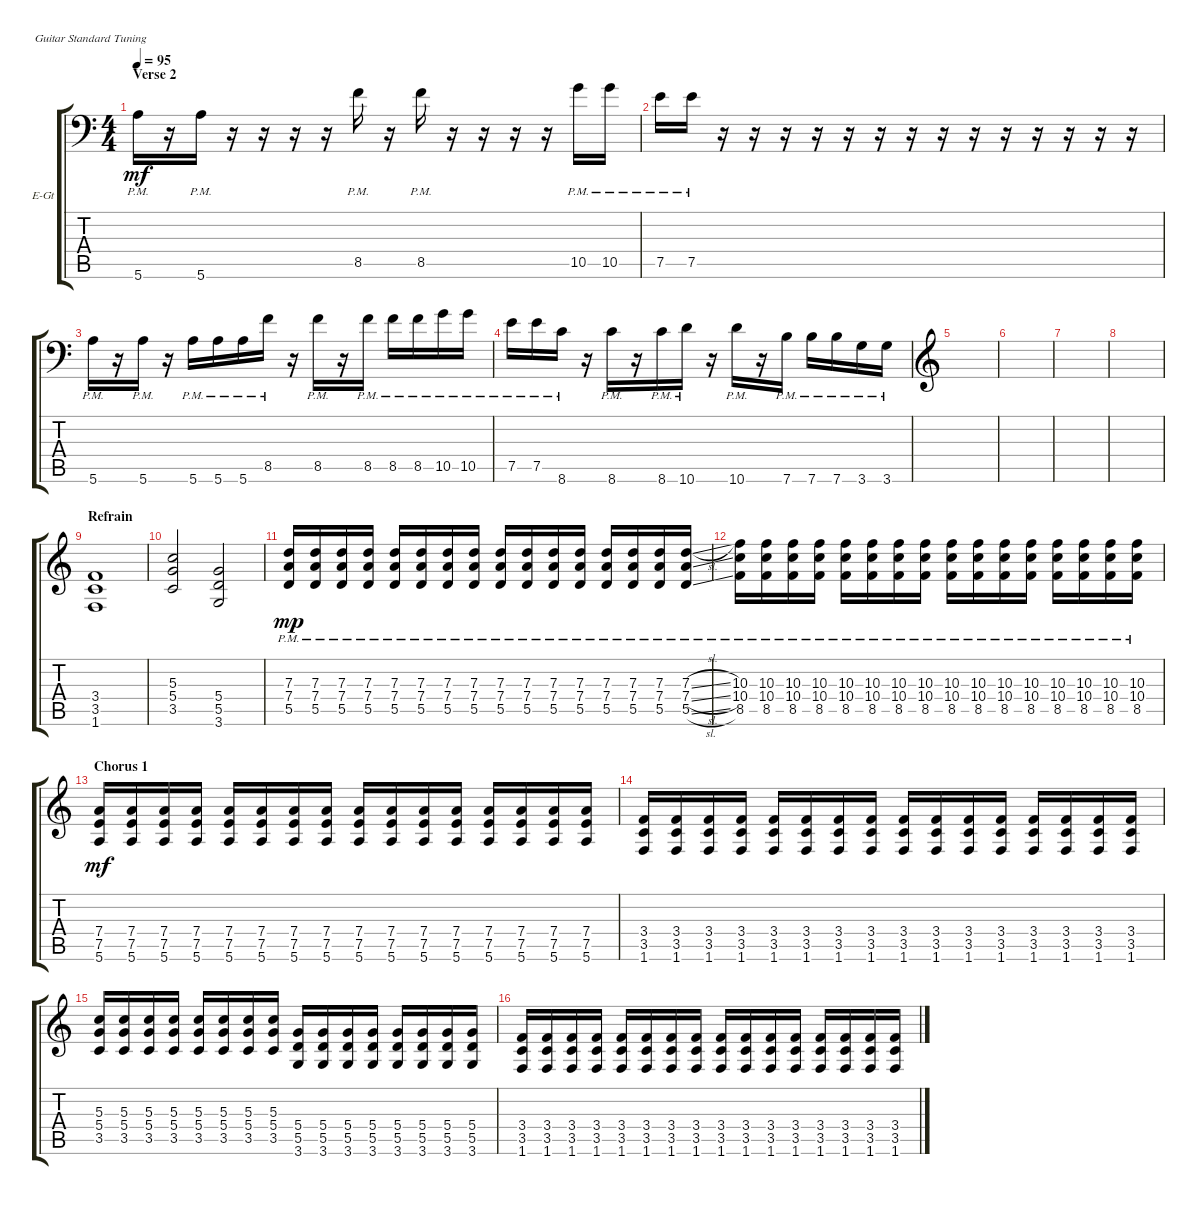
\bracketExtendMode groupsimilarinstruments
\firstSystemTrackNameOrientation horizontal
\otherSystemsTrackNameOrientation horizontal
\track ("Rythm Guitar" "E-Gt") {instrument distortionguitar}
\staff {score tabs}
\tuning (E4 B3 G3 D3 A2 E2)
\ts (4 4)
\section ("" "Verse 2")
\tempo 95
\clef f4
\ks c
5.6{pm}.16{dy mf} r.16 5.6{pm}.16 r.16 r.16 r.16 r.16 8.5{pm}.16 r.16 8.5{pm}.16 r.16 r.16 r.16 r.16 10.5{pm}.16 10.5{pm}.16 |
7.5{pm}.16 7.5{pm}.16 r.16 r.16 r.16 r.16 r.16 r.16 r.16 r.16 r.16 r.16 r.16 r.16 r.16 r.16 |
5.6{pm}.16 r.16 5.6{pm}.16 r.16 5.6{pm}.16 5.6{pm}.16 5.6{pm}.16 8.5{pm}.16 r.16 8.5{pm}.16 r.16 8.5{pm}.16 8.5{pm}.16 8.5{pm}.16 10.5{pm}.16 10.5{pm}.16 |
7.5{pm}.16 7.5{pm}.16 8.6{pm}.16 r.16 8.6{pm}.16 r.16 8.6{pm}.16 10.6{pm}.16 r.16 10.6{pm}.16 r.16 7.6{pm}.16 7.6{pm}.16 7.6{pm}.16 3.6{pm}.16 3.6{pm}.16 |
\clef g2
|
|
|
|
\section ("" "Refrain")
(1.6 3.5 3.4).1 |
(3.5 5.4 5.3).2 (3.6 5.5 5.4).2 |
(5.5{pm} 7.4{pm} 7.3{pm}).16{dy mp} (5.5{pm} 7.4{pm} 7.3{pm}).16 (5.5{pm} 7.4{pm} 7.3{pm}).16 (5.5{pm} 7.4{pm} 7.3{pm}).16 (5.5{pm} 7.4{pm} 7.3{pm}).16 (5.5{pm} 7.4{pm} 7.3{pm}).16 (5.5{pm} 7.4{pm} 7.3{pm}).16 (5.5{pm} 7.4{pm} 7.3{pm}).16 (5.5{pm} 7.4{pm} 7.3{pm}).16 (5.5{pm} 7.4{pm} 7.3{pm}).16 (5.5{pm} 7.4{pm} 7.3{pm}).16 (5.5{pm} 7.4{pm} 7.3{pm}).16 (5.5{pm} 7.4{pm} 7.3{pm}).16 (5.5{pm} 7.4{pm} 7.3{pm}).16 (5.5{pm} 7.4{pm} 7.3{pm}).16 (5.5{sl pm} 7.4{sl pm} 7.3{sl pm}).16 |
(8.5{pm} 10.4{pm} 10.3{pm}).16 (8.5{pm} 10.4{pm} 10.3{pm}).16 (8.5{pm} 10.4{pm} 10.3{pm}).16 (8.5{pm} 10.4{pm} 10.3{pm}).16 (8.5{pm} 10.4{pm} 10.3{pm}).16 (8.5{pm} 10.4{pm} 10.3{pm}).16 (8.5{pm} 10.4{pm} 10.3{pm}).16 (8.5{pm} 10.4{pm} 10.3{pm}).16 (8.5{pm} 10.4{pm} 10.3{pm}).16 (8.5{pm} 10.4{pm} 10.3{pm}).16 (8.5{pm} 10.4{pm} 10.3{pm}).16 (8.5{pm} 10.4{pm} 10.3{pm}).16 (8.5{pm} 10.4{pm} 10.3{pm}).16 (8.5{pm} 10.4{pm} 10.3{pm}).16 (8.5{pm} 10.4{pm} 10.3{pm}).16 (8.5{pm} 10.4{pm} 10.3{pm}).16 |
\section ("" "Chorus 1")
(5.6 7.5 7.4).16{dy mf} (5.6 7.5 7.4).16 (5.6 7.5 7.4).16 (5.6 7.5 7.4).16 (5.6 7.5 7.4).16 (5.6 7.5 7.4).16 (5.6 7.5 7.4).16 (5.6 7.5 7.4).16 (5.6 7.5 7.4).16 (5.6 7.5 7.4).16 (5.6 7.5 7.4).16 (5.6 7.5 7.4).16 (5.6 7.5 7.4).16 (5.6 7.5 7.4).16 (5.6 7.5 7.4).16 (5.6 7.5 7.4).16 |
(1.6 3.5 3.4).16 (1.6 3.5 3.4).16 (1.6 3.5 3.4).16 (1.6 3.5 3.4).16 (1.6 3.5 3.4).16 (1.6 3.5 3.4).16 (1.6 3.5 3.4).16 (1.6 3.5 3.4).16 (1.6 3.5 3.4).16 (1.6 3.5 3.4).16 (1.6 3.5 3.4).16 (1.6 3.5 3.4).16 (1.6 3.5 3.4).16 (1.6 3.5 3.4).16 (1.6 3.5 3.4).16 (1.6 3.5 3.4).16 |
(3.5 5.4 5.3).16 (3.5 5.4 5.3).16 (3.5 5.4 5.3).16 (3.5 5.4 5.3).16 (3.5 5.4 5.3).16 (3.5 5.4 5.3).16 (3.5 5.4 5.3).16 (3.5 5.4 5.3).16 (3.6 5.5 5.4).16 (3.6 5.5 5.4).16 (3.6 5.5 5.4).16 (3.6 5.5 5.4).16 (3.6 5.5 5.4).16 (3.6 5.5 5.4).16 (3.6 5.5 5.4).16 (3.6 5.5 5.4).16 |
(1.6 3.5 3.4).16 (1.6 3.5 3.4).16 (1.6 3.5 3.4).16 (1.6 3.5 3.4).16 (1.6 3.5 3.4).16 (1.6 3.5 3.4).16 (1.6 3.5 3.4).16 (1.6 3.5 3.4).16 (1.6 3.5 3.4).16 (1.6 3.5 3.4).16 (1.6 3.5 3.4).16 (1.6 3.5 3.4).16 (1.6 3.5 3.4).16 (1.6 3.5 3.4).16 (1.6 3.5 3.4).16 (1.6 3.5 3.4).16
